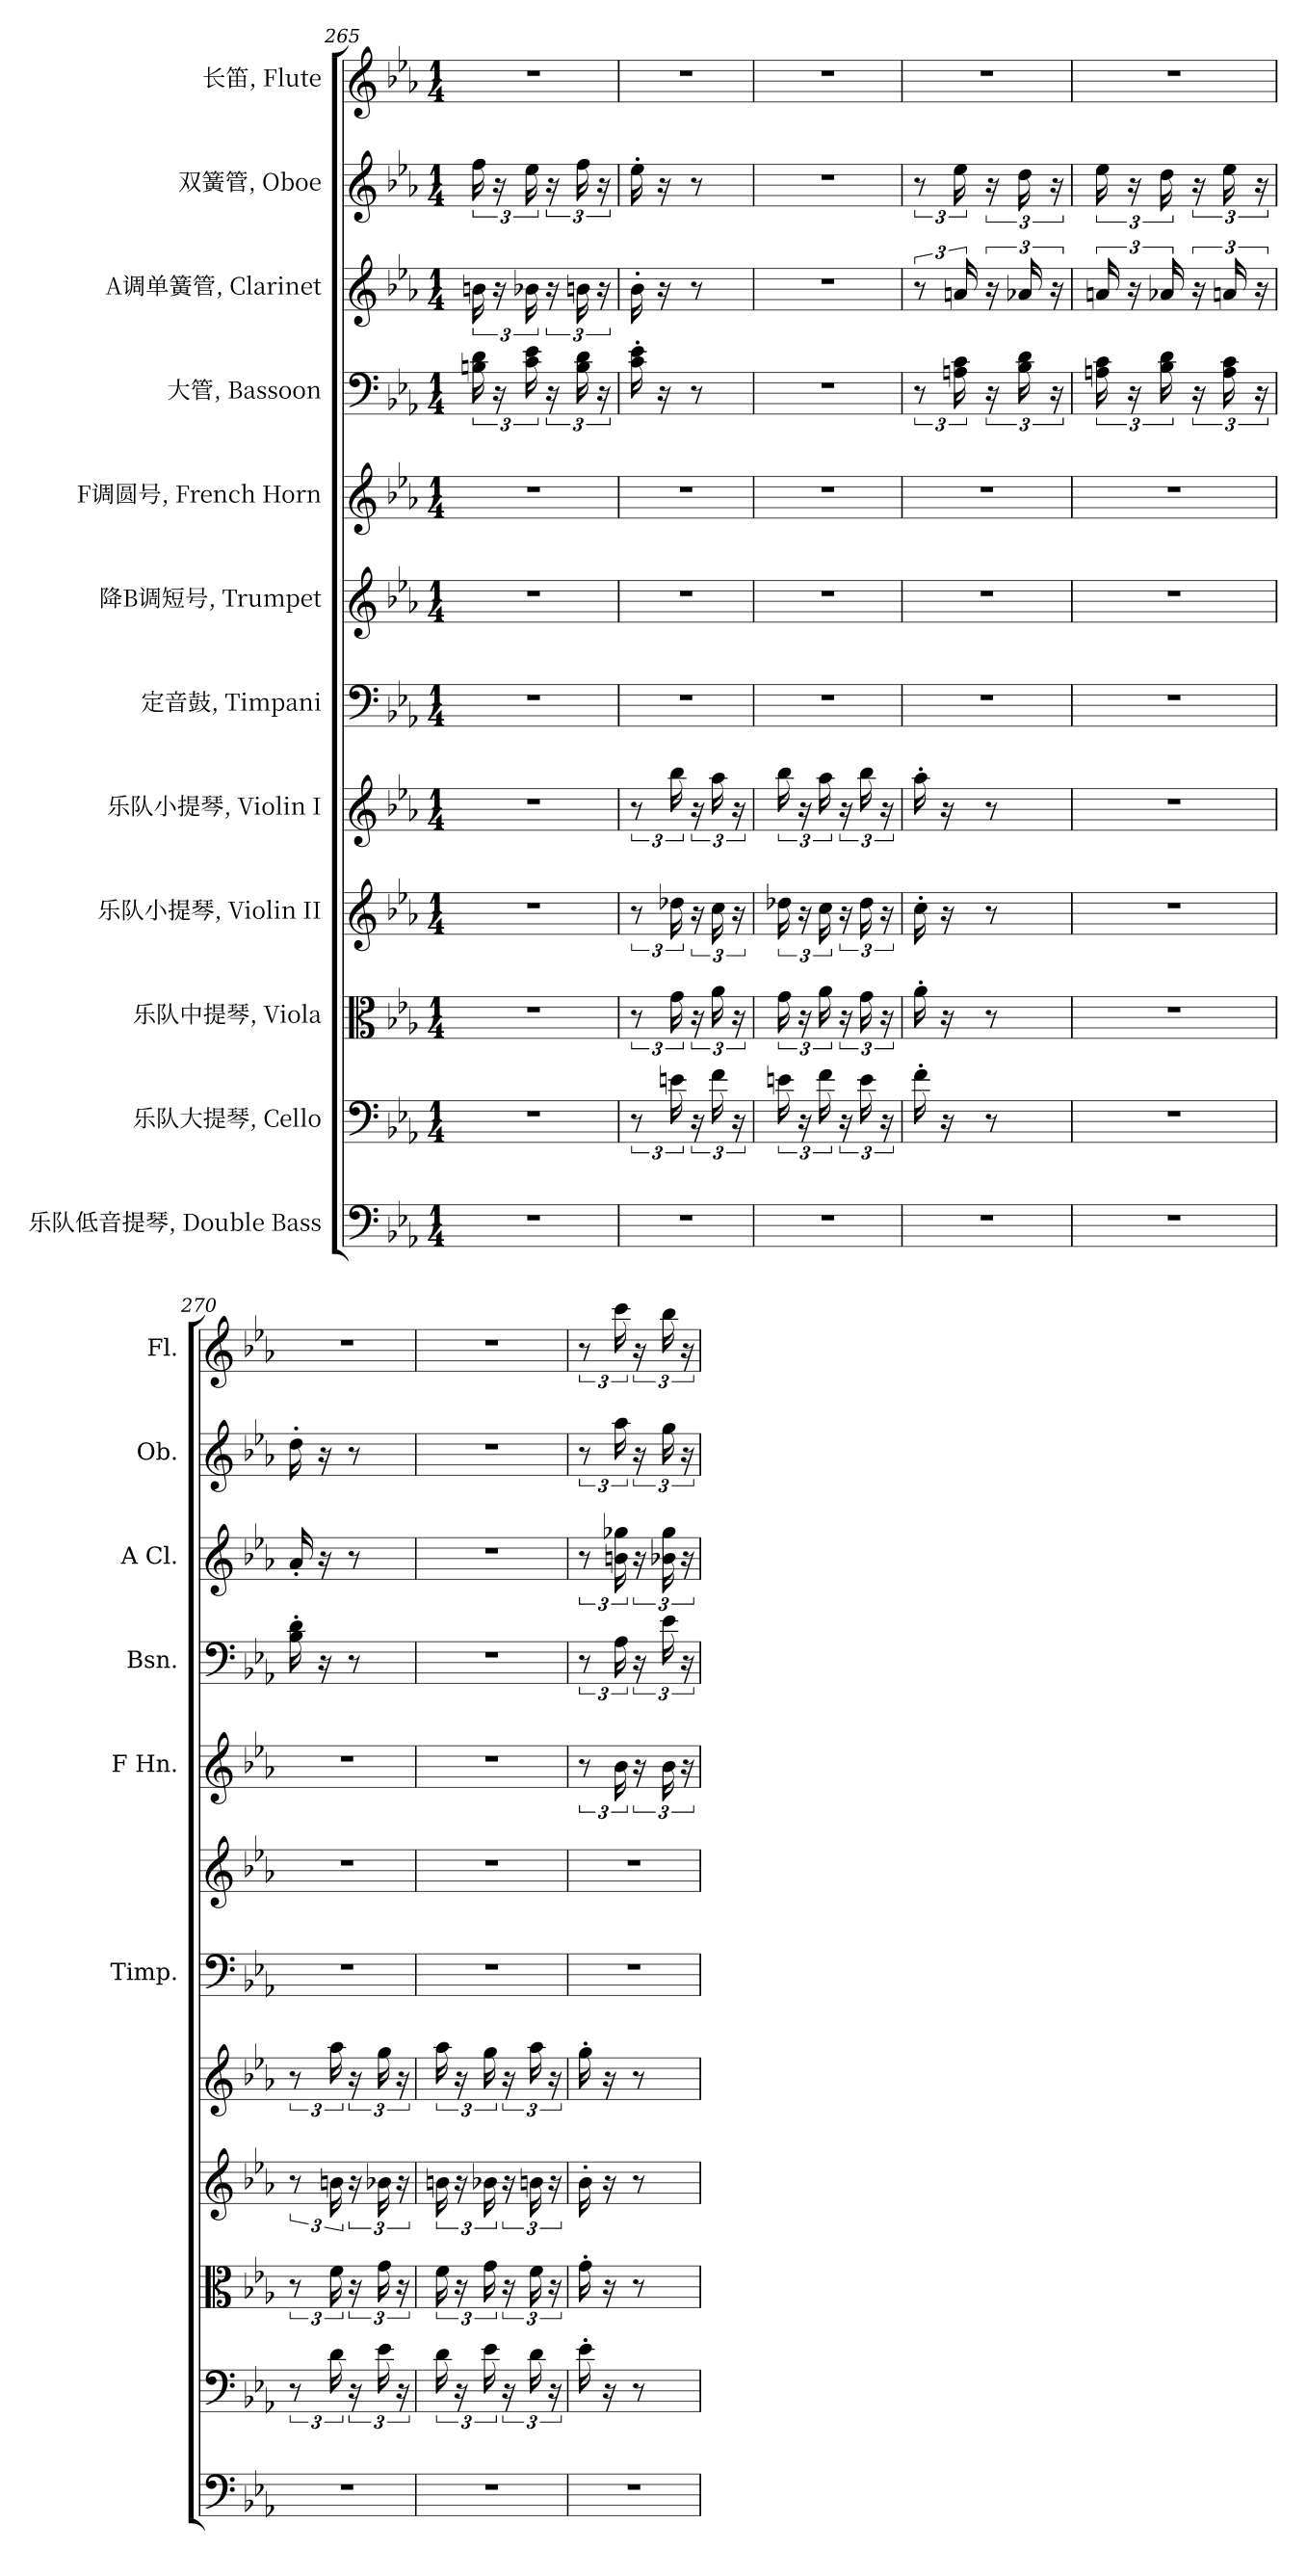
**kern	**kern	**kern	**kern	**kern	**kern	**kern	**kern	**kern	**kern	**kern	**kern
*part12	*part11	*part10	*part9	*part8	*part7	*part6	*part5	*part4	*part3	*part2	*part1
*staff12	*staff11	*staff10	*staff9	*staff8	*staff7	*staff6	*staff5	*staff4	*staff3	*staff2	*staff1
*I"乐队低音提琴, Double Bass	*I"乐队大提琴, Cello	*I"乐队中提琴, Viola	*I"乐队小提琴, Violin II	*I"乐队小提琴, Violin I	*I"定音鼓, Timpani	*I"降B调短号, Trumpet	*I"F调圆号, French Horn	*I"大管, Bassoon	*I"A调单簧管, Clarinet	*I"双簧管, Oboe	*I"长笛, Flute
*	*	*	*	*	*I'Timp.	*	*I'F Hn.	*I'Bsn.	*I'A Cl.	*I'Ob.	*I'Fl.
*clefF4	*clefF4	*clefC3	*clefG2	*clefG2	*clefF4	*clefG2	*clefG2	*clefF4	*clefG2	*clefG2	*clefG2
*ITrd7c12	*	*	*	*	*	*ITrd1c2	*ITrd4c7	*	*ITrd2c3	*	*
*k[b-e-a-]	*k[b-e-a-]	*k[b-e-a-]	*k[b-e-a-]	*k[b-e-a-]	*k[b-e-a-]	*k[b-e-a-d-g-]	*k[b-e-a-d-]	*k[b-e-a-]	*k[]	*k[b-e-a-]	*k[b-e-a-]
*M1/4	*M1/4	*M1/4	*M1/4	*M1/4	*M1/4	*M1/4	*M1/4	*M1/4	*M1/4	*M1/4	*M1/4
=265	=265	=265	=265	=265	=265	=265	=265	=265	=265	=265	=265
4r	4r	4r	4r	4r	4r	4r	4r	24Bn\ 24d\	24g#X\	24ff\	4r
.	.	.	.	.	.	.	.	24r	24r	24r	.
.	.	.	.	.	.	.	.	24c\ 24e-\	24gn\	24ee-\	.
.	.	.	.	.	.	.	.	24r	24r	24r	.
.	.	.	.	.	.	.	.	24B\ 24d\	24g#X\	24ff\	.
.	.	.	.	.	.	.	.	24r	24r	24r	.
=266	=266	=266	=266	=266	=266	=266	=266	=266	=266	=266	=266
4r	12r	12r	12r	12r	4r	4r	4r	16c\' 16e-\'	16g'\	16ee-'\	4r
.	.	.	.	.	.	.	.	16r	16r	16r	.
.	24en\	24g\	24dd-X\	24bb-\	.	.	.	.	.	.	.
.	24r	24r	24r	24r	.	.	.	8r	8r	8r	.
.	24f\	24a-\	24cc\	24aa-\	.	.	.	.	.	.	.
.	24r	24r	24r	24r	.	.	.	.	.	.	.
=267	=267	=267	=267	=267	=267	=267	=267	=267	=267	=267	=267
4r	24en\	24g\	24dd-X\	24bb-\	4r	4r	4r	4r	4r	4r	4r
.	24r	24r	24r	24r	.	.	.	.	.	.	.
.	24f\	24a-\	24cc\	24aa-\	.	.	.	.	.	.	.
.	24r	24r	24r	24r	.	.	.	.	.	.	.
.	24e\	24g\	24dd-\	24bb-\	.	.	.	.	.	.	.
.	24r	24r	24r	24r	.	.	.	.	.	.	.
=268	=268	=268	=268	=268	=268	=268	=268	=268	=268	=268	=268
4r	16f'\	16a-'\	16cc'\	16aa-'\	4r	4r	4r	12r	12r	12r	4r
.	16r	16r	16r	16r	.	.	.	.	.	.	.
.	.	.	.	.	.	.	.	24An\ 24c\	24f#X/	24ee-\	.
.	8r	8r	8r	8r	.	.	.	24r	24r	24r	.
.	.	.	.	.	.	.	.	24B-\ 24d\	24fn/	24dd\	.
.	.	.	.	.	.	.	.	24r	24r	24r	.
!!LO:PB:g=z
=269	=269	=269	=269	=269	=269	=269	=269	=269	=269	=269	=269
4r	4r	4r	4r	4r	4r	4r	4r	24An\ 24c\	24f#X/	24ee-\	4r
.	.	.	.	.	.	.	.	24r	24r	24r	.
.	.	.	.	.	.	.	.	24B-\ 24d\	24fn/	24dd\	.
.	.	.	.	.	.	.	.	24r	24r	24r	.
.	.	.	.	.	.	.	.	24A\ 24c\	24f#X/	24ee-\	.
.	.	.	.	.	.	.	.	24r	24r	24r	.
=270	=270	=270	=270	=270	=270	=270	=270	=270	=270	=270	=270
4r	12r	12r	12r	12r	4r	4r	4r	16B-\' 16d\'	16f'/	16dd'\	4r
.	.	.	.	.	.	.	.	16r	16r	16r	.
.	24d\	24f\	24bn\	24aa-\	.	.	.	.	.	.	.
.	24r	24r	24r	24r	.	.	.	8r	8r	8r	.
.	24e-\	24g\	24b-X\	24gg\	.	.	.	.	.	.	.
.	24r	24r	24r	24r	.	.	.	.	.	.	.
=271	=271	=271	=271	=271	=271	=271	=271	=271	=271	=271	=271
4r	24d\	24f\	24bn\	24aa-\	4r	4r	4r	4r	4r	4r	4r
.	24r	24r	24r	24r	.	.	.	.	.	.	.
.	24e-\	24g\	24b-X\	24gg\	.	.	.	.	.	.	.
.	24r	24r	24r	24r	.	.	.	.	.	.	.
.	24d\	24f\	24bn\	24aa-\	.	.	.	.	.	.	.
.	24r	24r	24r	24r	.	.	.	.	.	.	.
=272	=272	=272	=272	=272	=272	=272	=272	=272	=272	=272	=272
4r	16e-'\	16g'\	16b-'\	16gg'\	4r	4r	12r	12r	12r	12r	12r
.	16r	16r	16r	16r	.	.	.	.	.	.	.
.	.	.	.	.	.	.	24e-\	24A-\	24g#X\ 24ee-X\	24aa-\	24ccc\
.	8r	8r	8r	8r	.	.	24r	24r	24r	24r	24r
.	.	.	.	.	.	.	24e-\	24e-\	24gn\ 24ee-\	24gg\	24bb-\
.	.	.	.	.	.	.	24r	24r	24r	24r	24r
=	=	=	=	=	=	=	=	=	=	=	=
*-	*-	*-	*-	*-	*-	*-	*-	*-	*-	*-	*-
